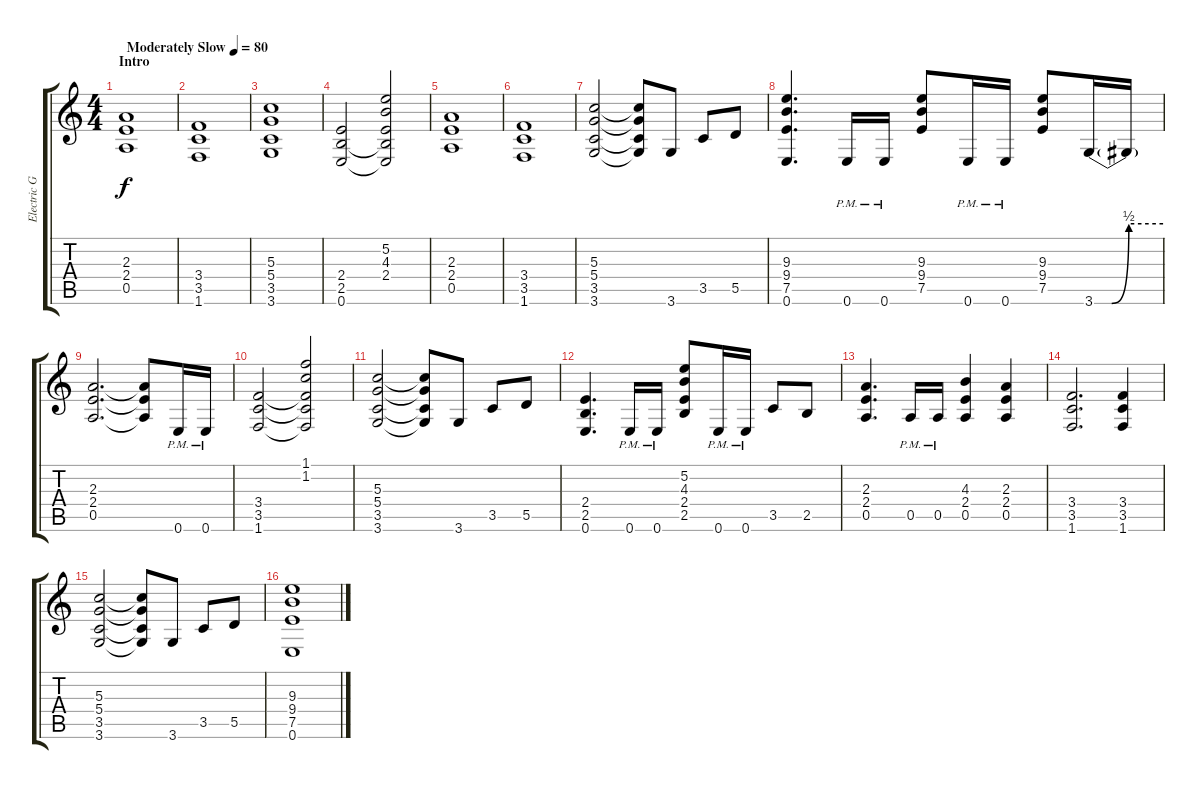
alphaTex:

\track ("Electric Guitar I" "Electric G") {instrument distortionguitar}
\staff {score tabs}
\tuning (E4 B3 G3 D3 A2 E2) {hide}
\ts (4 4)
\section ("" "Intro")
\tempo (80 "Moderately Slow")
\clef g2
\ks c
(2.3 2.4 0.5).1{dy f instrument distortionguitar} |
(3.4 3.5 1.6).1 |
(5.3 5.4 3.5 3.6).1 |
(2.4 2.5 0.6).2 (5.2 4.3 2.4 2.5{t} 0.6{t}).2 |
(2.3 2.4 0.5).1 |
(3.4 3.5 1.6).1 |
(5.3 5.4 3.5 3.6).2 (5.3{t} 5.4{t} 3.5{t} 3.6{t}).8 3.6.8 3.5.8 5.5.8 |
(9.3 9.4 7.5 0.6).4{d} 0.6{pm}.16 0.6{pm}.16 (9.3 9.4 7.5).8 0.6{pm}.16 0.6{pm}.16 (9.3 9.4 7.5).8 3.6{be (custom 0 0 15 0 30 2 60 2)}.16 3.6{t}.16 |
(2.3 2.4 0.5).2{d} (2.3{t} 2.4{t} 0.5{t}).8 0.6{pm}.16 0.6{pm}.16 |
(3.4 3.5 1.6).2 (1.1 1.2 3.4{t} 3.5{t} 1.6{t}).2 |
(5.3 5.4 3.5 3.6).2 (5.3{t} 5.4{t} 3.5{t} 3.6{t}).8 3.6.8 3.5.8 5.5.8 |
(2.4 2.5 0.6).4{d} 0.6{pm}.16 0.6{pm}.16 (5.2 4.3 2.4 2.5).8 0.6{pm}.16 0.6{pm}.16 3.5.8 2.5.8 |
(2.3 2.4 0.5).4{d} 0.5{pm}.16 0.5{pm}.16 (4.3 2.4 0.5).4 (2.3 2.4 0.5).4 |
(3.4 3.5 1.6).2{d} (3.4 3.5 1.6).4 |
(5.3 5.4 3.5 3.6).2 (5.3{t} 5.4{t} 3.5{t} 3.6{t}).8 3.6.8 3.5.8 5.5.8 |
(9.3 9.4 7.5 0.6).1{volume 2}
